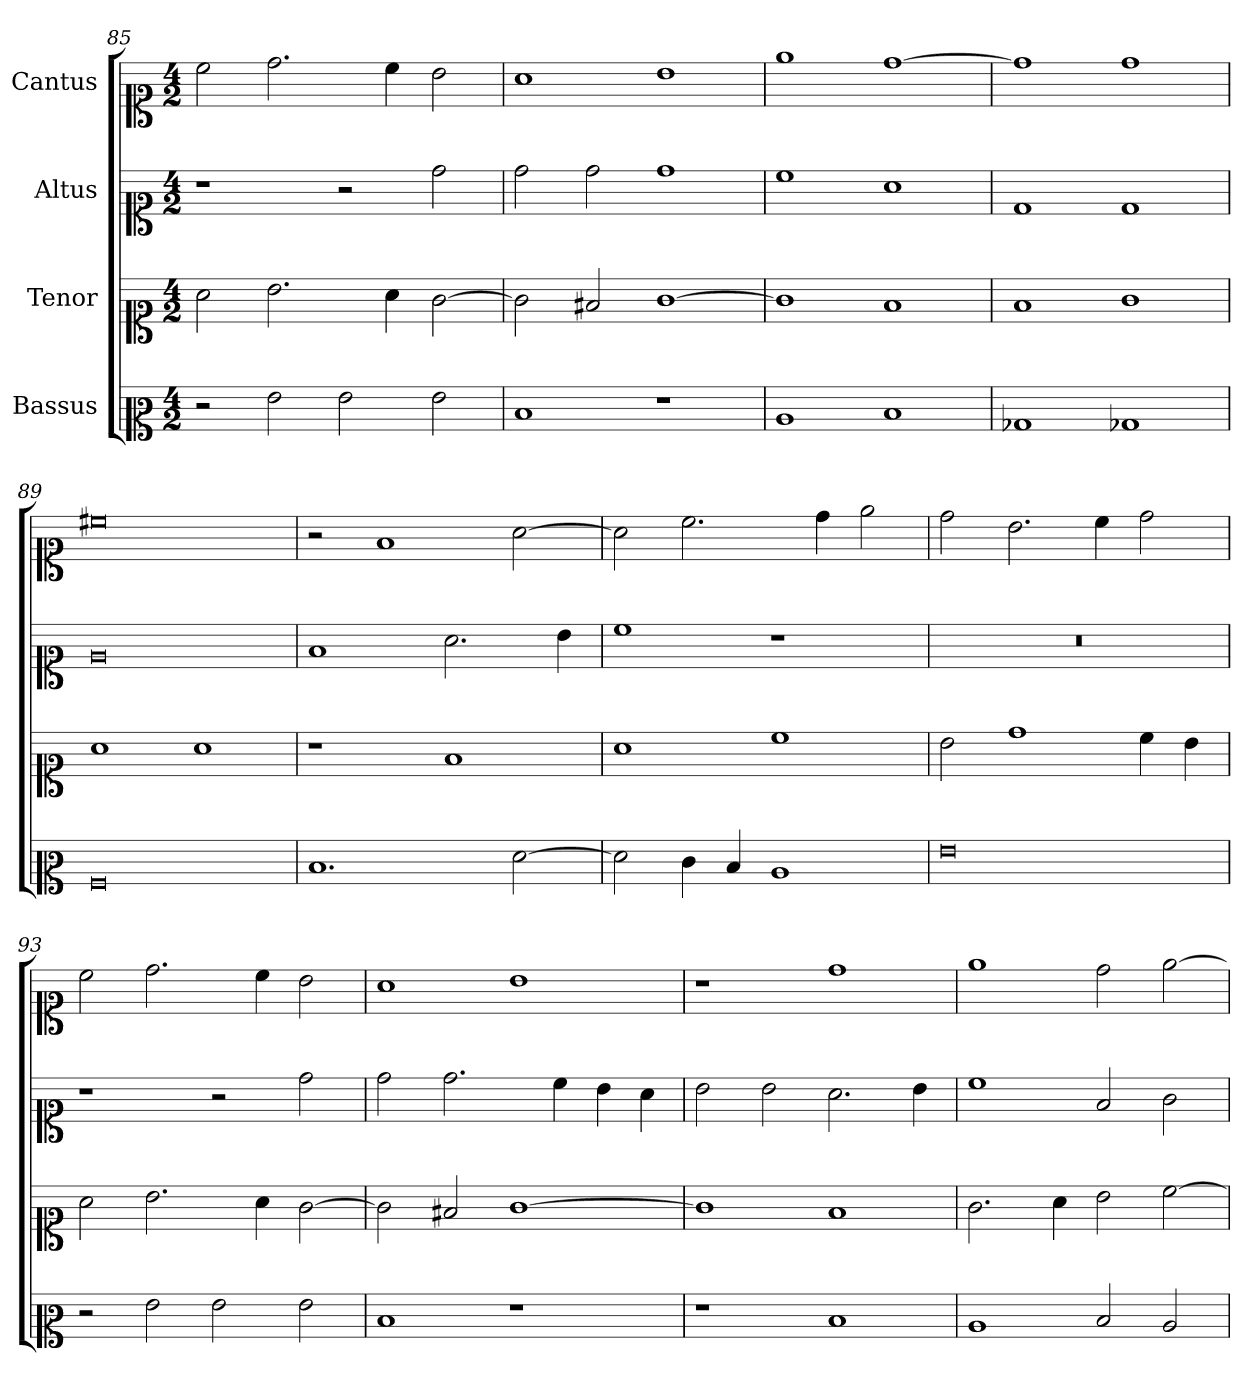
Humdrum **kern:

**kern	**kern	**kern	**kern
*part4	*part3	*part2	*part1
*staff4	*staff3	*staff2	*staff1
*I"Bassus	*I"Tenor	*I"Altus	*I"Cantus
*clefC2	*clefC1	*clefC1	*clefC1
*k[]	*k[]	*k[]	*k[]
*M4/2	*M4/2	*M4/2	*M4/2
=85	=85	=85	=85
2r	2a\	1r	2cc\
2g\	2.b\	.	2.dd\
2g\	.	2r	.
.	4a\	.	4cc\
2g\	[2g\	2dd\	2b\
=86	=86	=86	=86
1d/	2g\]	2dd\	1a\
.	2f#X/	2dd\	.
1r	[1g\	1dd\	1b\
=87	=87	=87	=87
1c/	1g\]	1cc\	1ee\
1d/	1f/	1a\	[1dd\
=88	=88	=88	=88
1B-X/	1f/	1d/	1dd\]
1B-X/	1g\	1d/	1dd\
=89	=89	=89	=89
0A/	1a\	0e/	0cc#X\
.	1a\	.	.
=90	=90	=90	=90
1.d/	1r	1f/	2r
.	.	.	1f/
.	1f/	2.a\	.
[2f\	.	.	[2a\
.	.	4b\	.
=91	=91	=91	=91
2f\]	1a\	1cc\	2a\]
4e\	.	.	2.cc\
4d/	.	.	.
1c/	1cc\	1r	.
.	.	.	4dd\
.	.	.	2ee\
=92	=92	=92	=92
0g\	2b\	0r	2dd\
.	1dd\	.	2.b\
.	.	.	4cc\
.	4cc\	.	2dd\
.	4b\	.	.
=93	=93	=93	=93
2r	2a\	1r	2cc\
2g\	2.b\	.	2.dd\
2g\	.	2r	.
.	4a\	.	4cc\
2g\	[2g\	2dd\	2b\
=94	=94	=94	=94
1d/	2g\]	2dd\	1a\
.	2f#X/	2.dd\	.
1r	[1g\	.	1b\
.	.	4cc\	.
.	.	4b\	.
.	.	4a\	.
=95	=95	=95	=95
1r	1g\]	2b\	1r
.	.	2b\	.
1d/	1f/	2.a\	1dd\
.	.	4b\	.
=96	=96	=96	=96
1c/	2.g\	1cc\	1ee\
.	4a\	.	.
2d/	2b\	2f/	2dd\
2c/	[2cc\	2g\	[2ee\
=	=	=	=
*-	*-	*-	*-
